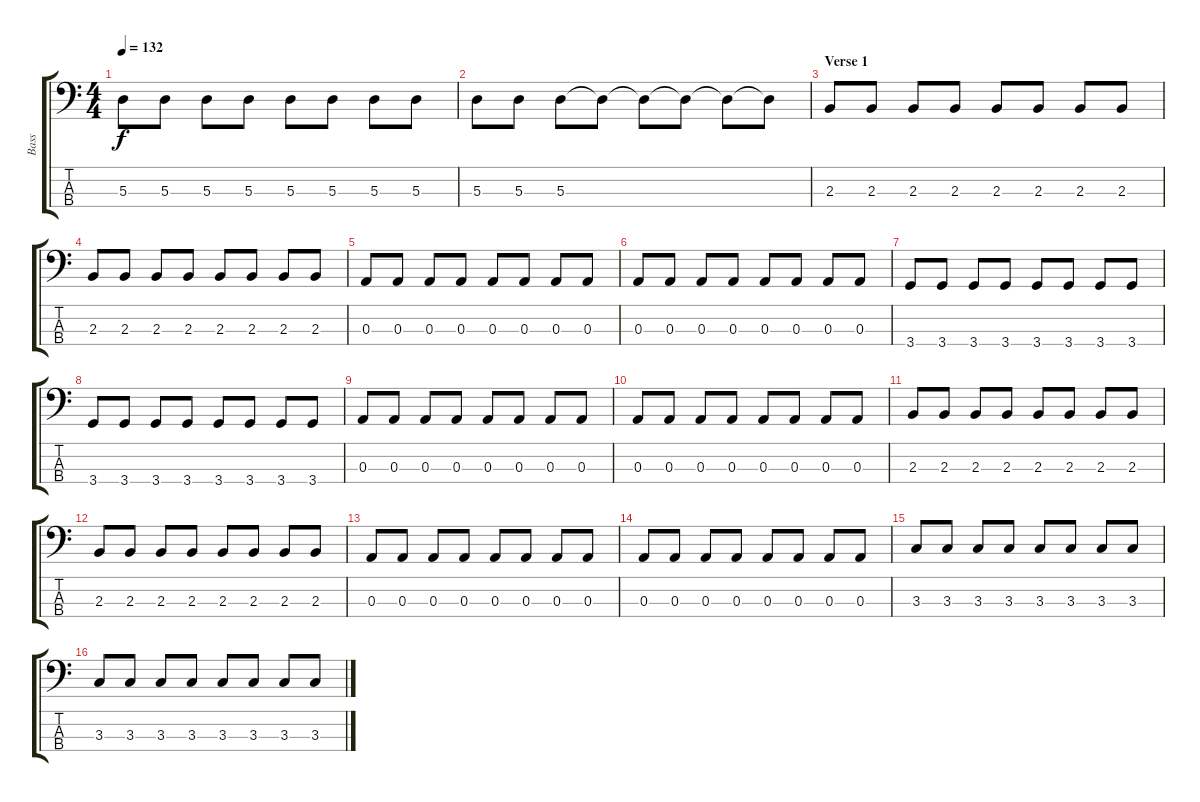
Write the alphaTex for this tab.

\track ("Bass" "Bass") {instrument electricbassfinger}
\staff {score tabs}
\tuning (G2 D2 A1 E1) {hide}
\ts (4 4)
\tempo 132
\clef f4
\ks c
5.3.8{dy f} 5.3.8 5.3.8 5.3.8 5.3.8 5.3.8 5.3.8 5.3.8 |
5.3.8 5.3.8 5.3.8 5.3{t}.8 5.3{t}.8 5.3{t}.8 5.3{t}.8 5.3{t}.8 |
\section ("" "Verse 1")
2.3.8 2.3.8 2.3.8 2.3.8 2.3.8 2.3.8 2.3.8 2.3.8 |
2.3.8 2.3.8 2.3.8 2.3.8 2.3.8 2.3.8 2.3.8 2.3.8 |
0.3.8 0.3.8 0.3.8 0.3.8 0.3.8 0.3.8 0.3.8 0.3.8 |
0.3.8 0.3.8 0.3.8 0.3.8 0.3.8 0.3.8 0.3.8 0.3.8 |
3.4.8 3.4.8 3.4.8 3.4.8 3.4.8 3.4.8 3.4.8 3.4.8 |
3.4.8 3.4.8 3.4.8 3.4.8 3.4.8 3.4.8 3.4.8 3.4.8 |
0.3.8 0.3.8 0.3.8 0.3.8 0.3.8 0.3.8 0.3.8 0.3.8 |
0.3.8 0.3.8 0.3.8 0.3.8 0.3.8 0.3.8 0.3.8 0.3.8 |
2.3.8 2.3.8 2.3.8 2.3.8 2.3.8 2.3.8 2.3.8 2.3.8 |
2.3.8 2.3.8 2.3.8 2.3.8 2.3.8 2.3.8 2.3.8 2.3.8 |
0.3.8 0.3.8 0.3.8 0.3.8 0.3.8 0.3.8 0.3.8 0.3.8 |
0.3.8 0.3.8 0.3.8 0.3.8 0.3.8 0.3.8 0.3.8 0.3.8 |
3.3.8 3.3.8 3.3.8 3.3.8 3.3.8 3.3.8 3.3.8 3.3.8 |
3.3.8 3.3.8 3.3.8 3.3.8 3.3.8 3.3.8 3.3.8 3.3.8
